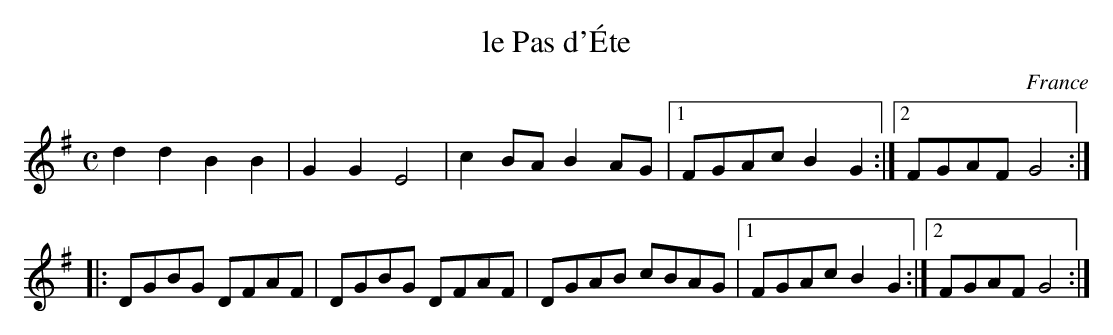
X:1
T:le Pas d'\'Ete
M:C
O:France
K:G
d2d2B2B2|G2G2E4|c2BAB2AG\
|1FGAcB2G2:|2FGAFG4:|\
|:DGBG DFAF|DGBG DFAF|DGAB cBAG\
|1FGAcB2G2:|2FGAFG4:|
